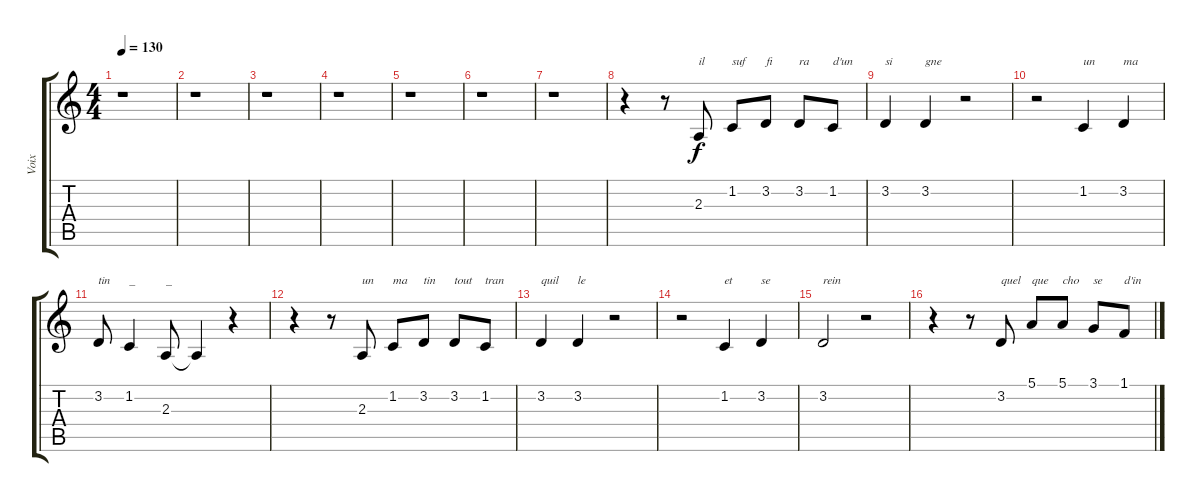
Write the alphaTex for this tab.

\track ("Voix" "Voix") {instrument synthvoice}
\staff {score tabs}
\tuning (E4 B3 G3 D3 A2 E2) {hide}
\ts (4 4)
\tempo 130
\clef g2
\ks c
r.1{dy f instrument synthvoice} |
r.1 |
r.1 |
r.1 |
r.1 |
r.1 |
r.1 |
r.4 r.8 2.3.8{txt "il"} 1.2.8{txt "suf"} 3.2.8{txt "fi"} 3.2.8{txt "ra"} 1.2.8{txt "d'un"} |
3.2.4{txt "si"} 3.2.4{txt "gne"} r.2 |
r.2 1.2.4{txt "un"} 3.2.4{txt "ma"} |
3.2.8{txt "tin"} 1.2.4{txt "_"} 2.3.8{txt "_"} 2.3{t}.4 r.4 |
r.4 r.8 2.3.8{txt "un"} 1.2.8{txt "ma"} 3.2.8{txt "tin"} 3.2.8{txt "tout"} 1.2.8{txt "tran"} |
3.2.4{txt "quil"} 3.2.4{txt "le"} r.2 |
r.2 1.2.4{txt "et"} 3.2.4{txt "se"} |
3.2.2{txt "rein"} r.2 |
r.4 r.8 3.2.8{txt "quel"} 5.1.8{txt "que"} 5.1.8{txt "cho"} 3.1.8{txt "se"} 1.1.8{txt "d'in"}
